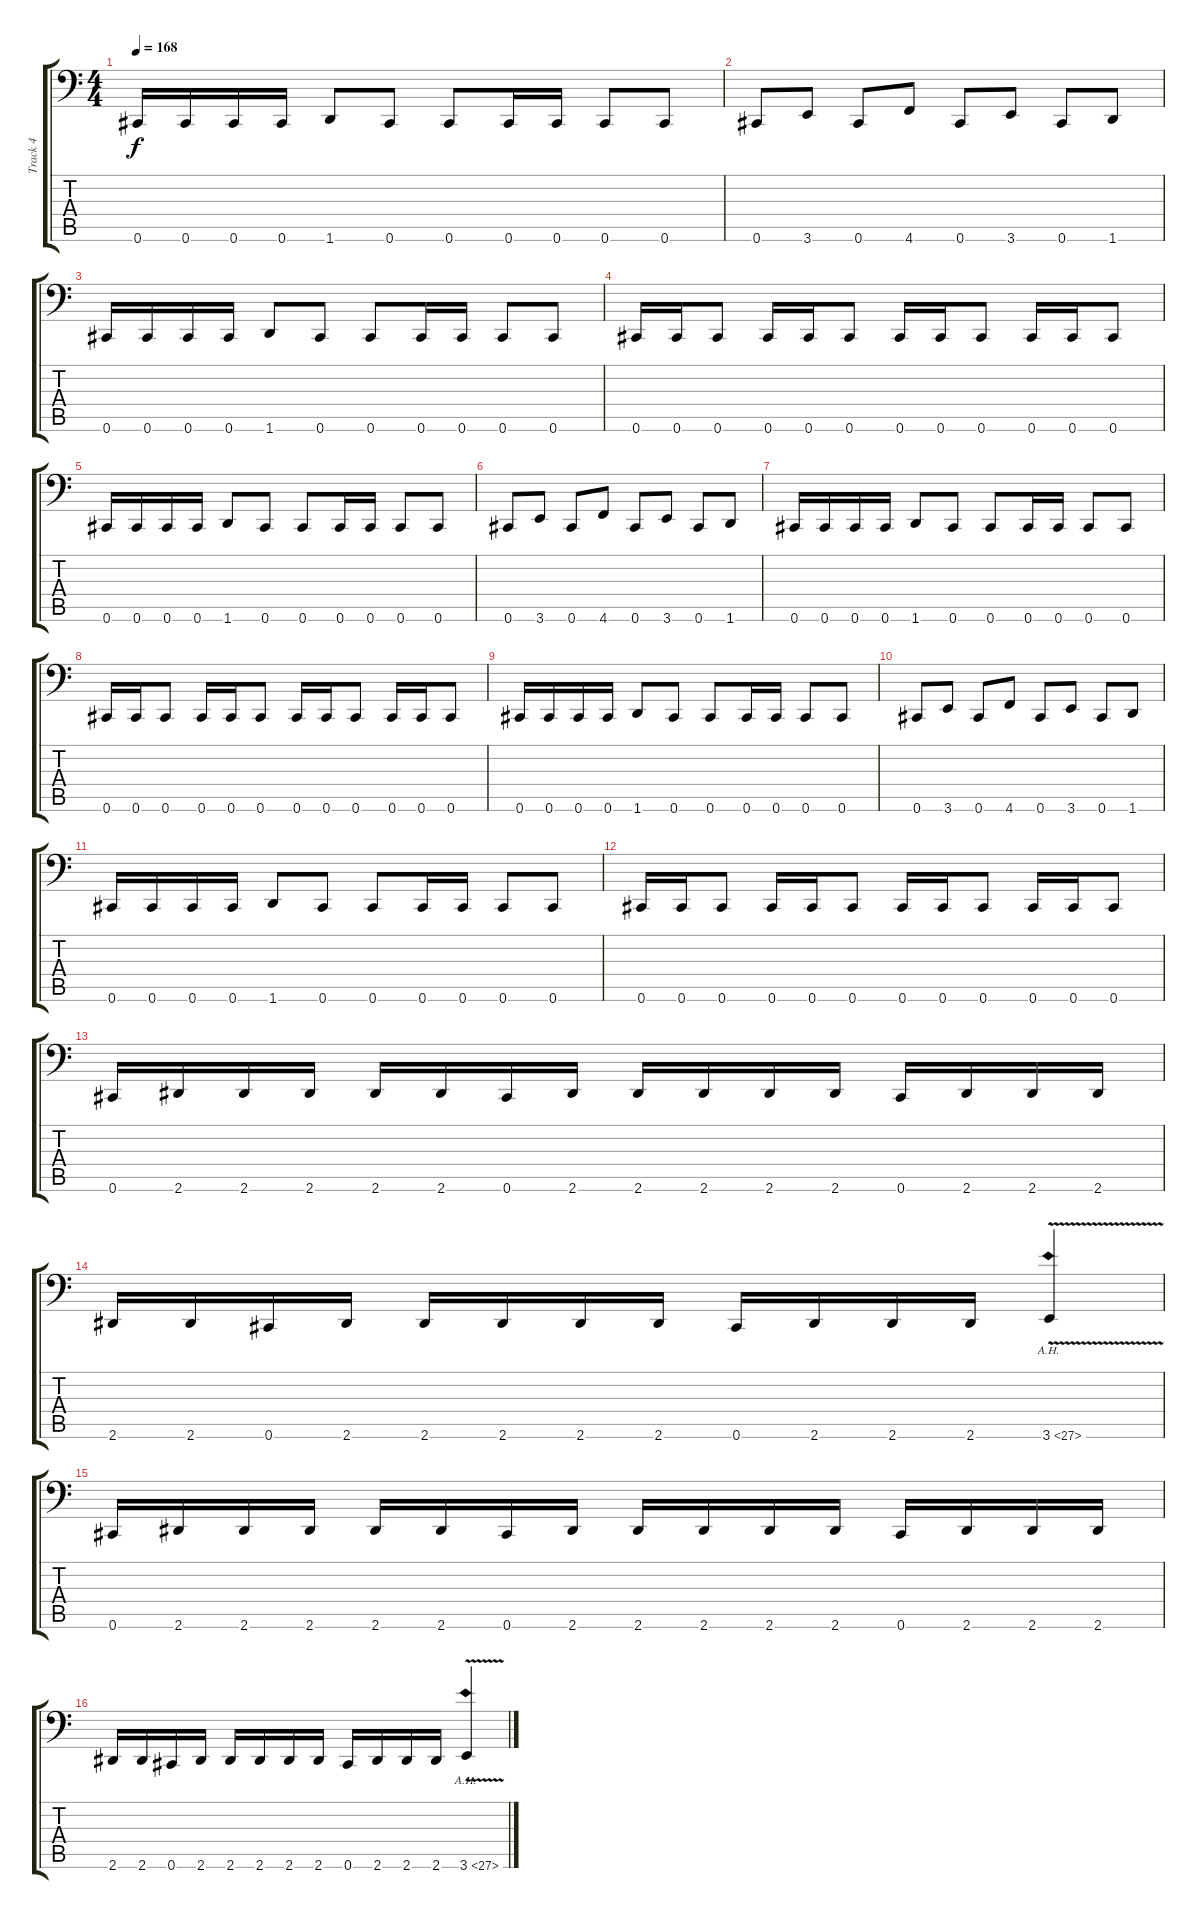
\track ("Track 4" "Track 4") {instrument electricbasspick}
\staff {score tabs}
\tuning (Eb3 Bb2 Gb2 Db2 Ab1 Db1) {hide}
\ts (4 4)
\tempo 168
\clef f4
\ks c
0.6.16{dy f} 0.6.16 0.6.16 0.6.16 1.6.8 0.6.8 0.6.8 0.6.16 0.6.16 0.6.8 0.6.8 |
0.6.8 3.6.8 0.6.8 4.6.8 0.6.8 3.6.8 0.6.8 1.6.8 |
0.6.16 0.6.16 0.6.16 0.6.16 1.6.8 0.6.8 0.6.8 0.6.16 0.6.16 0.6.8 0.6.8 |
0.6.16 0.6.16 0.6.8 0.6.16 0.6.16 0.6.8 0.6.16 0.6.16 0.6.8 0.6.16 0.6.16 0.6.8 |
0.6.16 0.6.16 0.6.16 0.6.16 1.6.8 0.6.8 0.6.8 0.6.16 0.6.16 0.6.8 0.6.8 |
0.6.8 3.6.8 0.6.8 4.6.8 0.6.8 3.6.8 0.6.8 1.6.8 |
0.6.16 0.6.16 0.6.16 0.6.16 1.6.8 0.6.8 0.6.8 0.6.16 0.6.16 0.6.8 0.6.8 |
0.6.16 0.6.16 0.6.8 0.6.16 0.6.16 0.6.8 0.6.16 0.6.16 0.6.8 0.6.16 0.6.16 0.6.8 |
0.6.16 0.6.16 0.6.16 0.6.16 1.6.8 0.6.8 0.6.8 0.6.16 0.6.16 0.6.8 0.6.8 |
0.6.8 3.6.8 0.6.8 4.6.8 0.6.8 3.6.8 0.6.8 1.6.8 |
0.6.16 0.6.16 0.6.16 0.6.16 1.6.8 0.6.8 0.6.8 0.6.16 0.6.16 0.6.8 0.6.8 |
0.6.16 0.6.16 0.6.8 0.6.16 0.6.16 0.6.8 0.6.16 0.6.16 0.6.8 0.6.16 0.6.16 0.6.8 |
0.6.16 2.6.16 2.6.16 2.6.16 2.6.16 2.6.16 0.6.16 2.6.16 2.6.16 2.6.16 2.6.16 2.6.16 0.6.16 2.6.16 2.6.16 2.6.16 |
2.6.16 2.6.16 0.6.16 2.6.16 2.6.16 2.6.16 2.6.16 2.6.16 0.6.16 2.6.16 2.6.16 2.6.16 3.6{ah 24 v}.4 |
0.6.16 2.6.16 2.6.16 2.6.16 2.6.16 2.6.16 0.6.16 2.6.16 2.6.16 2.6.16 2.6.16 2.6.16 0.6.16 2.6.16 2.6.16 2.6.16 |
2.6.16 2.6.16 0.6.16 2.6.16 2.6.16 2.6.16 2.6.16 2.6.16 0.6.16 2.6.16 2.6.16 2.6.16 3.6{ah 24 v}.4
